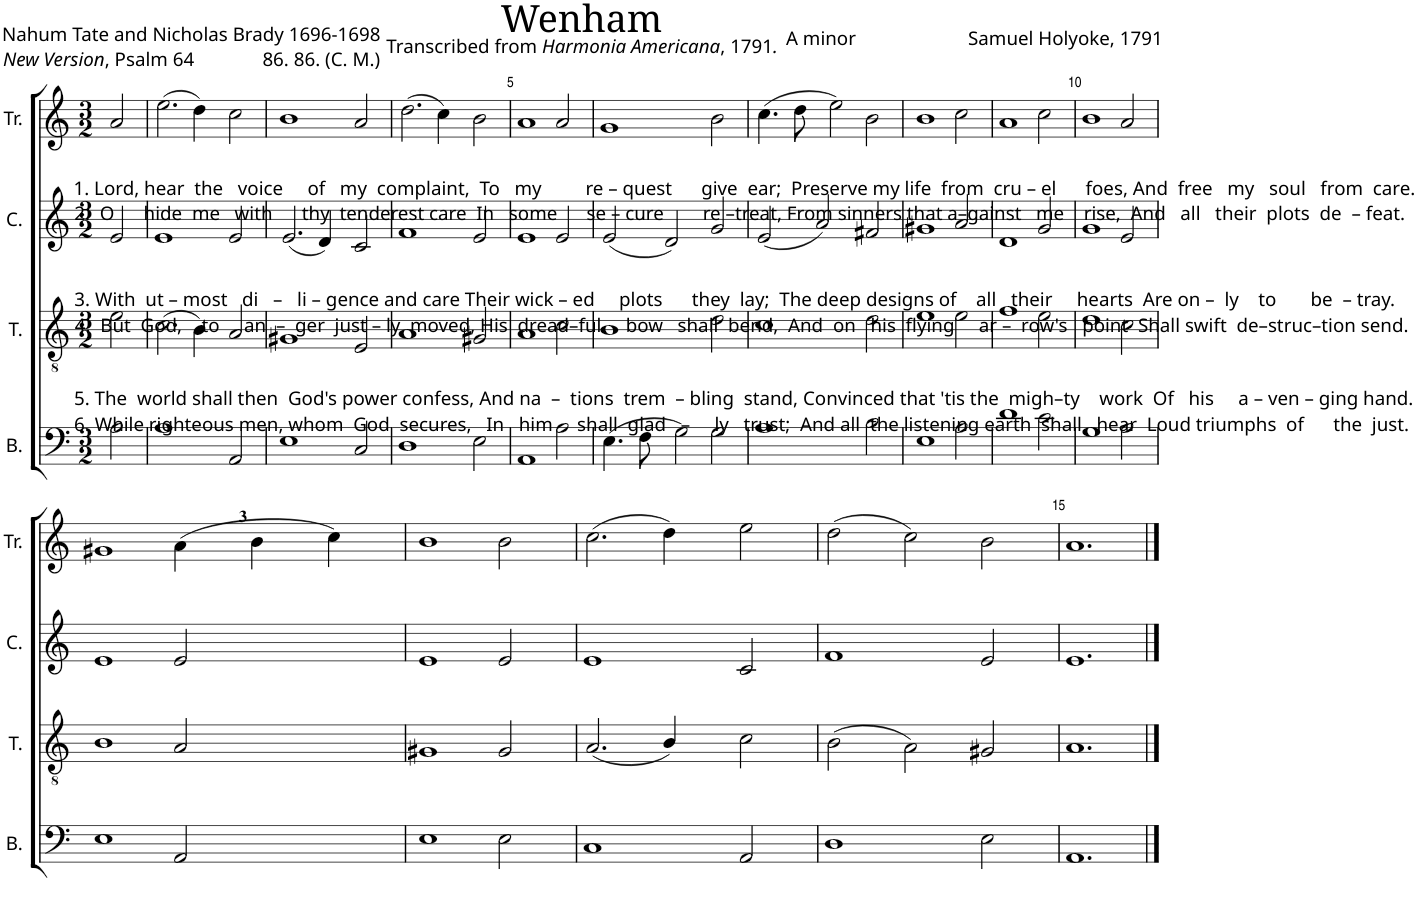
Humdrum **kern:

**kern	**kern	**kern	**kern
*part4	*part3	*part2	*part1
*staff4	*staff3	*staff2	*staff1
*I"B.	*I"T.	*I"C.	*I"Tr.
*I'B.	*I'T.	*I'C.	*I'Tr.
*clefF4	*clefGv2	*clefG2	*clefG2
*k[]	*k[]	*k[]	*k[]
*M3/2	*M3/2	*M3/2	*M3/2
=1	=1	=1	=1
!	!	!	!LO:TX:a:t=1. Lord, hear  the   voice     of   my  complaint,  To   my         re – quest      give  ear;  Preserve my life  from  cru – el      foes, And  free   my   soul   from  care.
!	!	!	!LO:TX:a:t=2.  O      hide  me   with      thy  tenderest care  In   some      se – cure        re –treat, From sinners that a–gainst   me    rise,  And   all   their  plots  de  – feat.
!	!	!LO:TX:a:t=3. With  ut – most   di   –   li – gence and care Their wick – ed     plots      they  lay;  The deep designs of    all   their     hearts  Are on –  ly    to       be  – tray.	!
!	!	!LO:TX:a:t=4.  But  God,    to     an  –  ger  just – ly  moved, His  dread–ful     bow   shall  bend,  And  on   his  flying     ar –  row's   point  Shall swift  de–struc–tion send.	!
!	!LO:TX:a:t=5. The  world shall then  God's power confess, And na  –  tions  trem  – bling  stand, Convinced that 'tis the  migh–ty    work  Of   his     a – ven – ging hand.	!	!
!	!LO:TX:a:t=6. While righteous men, whom  God  secures,   In   him     shall  glad   –     ly   trust;  And all  the listening earth  shall   hear  Loud triumphs  of      the  just.	!	!
2A\	2e\	2e/	2a/
=2	=2	=2	=2
1A	(2.c\	1e	(2.ee\
.	4B\)	.	4dd\)
2AA/	2A/	2e/	2cc\
=3	=3	=3	=3
1E	1G#X	(2.e/	1b
.	.	4d/)	.
2C/	2E/	2c/	2a/
=4	=4	=4	=4
1D	1A	1f	(2.dd\
.	.	.	4cc\)
2E\	2G#X/	2e/	2b\
=5	=5	=5	=5
1AA	1A	1e	1a
2A\	2c\	2e/	2a/
=6	=6	=6	=6
(4.E\	1B	(2e/	1g
8F\	.	.	.
2G\)	.	2d/)	.
2G\	2d\	2g/	2b\
=7	=7	=7	=7
1A	1c	(2e/	(4.cc\
.	.	.	8dd\
.	.	2a/)	2ee\)
2B\	2d\	2f#X/	2b\
=8	=8	=8	=8
1E	1e	1g#X	1b
2A\	2e\	2a/	2cc\
=9	=9	=9	=9
1d	1f	1d	1a
2c\	2e\	2g/	2cc\
=10	=10	=10	=10
1G	1d	1g	1b
2A\	2c\	2e/	2a/
!!LO:LB:g=z
=11	=11	=11	=11
1E	1B	1e	1g#X
*	*	*	*Xbrackettup
2AA/	2A/	2e/	(6a\
.	.	.	6b\
.	.	.	6cc\)
=12	=12	=12	=12
1E	1G#X	1e	1b
2E\	2G#/	2e/	2b\
=13	=13	=13	=13
1C	(2.A/	1e	(2.cc\
.	4B/)	.	4dd\)
2AA/	2c\	2c/	2ee\
=14	=14	=14	=14
1D	(2B\	1f	(2dd\
.	2A\)	.	2cc\)
2E\	2G#X/	2e/	2b\
=15	=15	=15	=15
1.AA	1.A	1.e	1.a
==	==	==	==
*-	*-	*-	*-
